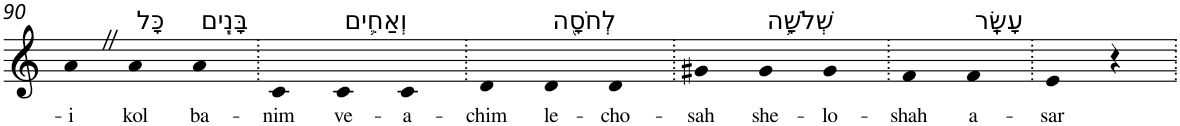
**kern	**text
*part1	*part1
*staff1	*staff1
*I"Piano	*
*I'Pno	*
!!LO:PB:g=z
*clefG2	*
*k[]	*
=90	=90
!	!LO:LY:b
4aZ	-i
!LO:TX:a:t=כָּל	!
!	!LO:LY:b
4a	kol
!LO:TX:a:t=בָּנִ֧ים	!
!	!LO:LY:b
4a	ba-
=91.	=91.
!	!LO:LY:b
4c	-nim
!LO:TX:a:t=וְאַחִ֛ים	!
!	!LO:LY:b
4c	ve-
!	!LO:LY:b
4c	-a-
=92.	=92.
!	!LO:LY:b
4d	-chim
!LO:TX:a:t=לְחֹסָ֖ה	!
!	!LO:LY:b
4d	le-
!	!LO:LY:b
4d	-cho-
=93.	=93.
!	!LO:LY:b
4g#X	-sah
!LO:TX:a:t=שְׁלֹשָׁ֥ה	!
!	!LO:LY:b
4g#	she-
!	!LO:LY:b
4g#	-lo-
=94.	=94.
!	!LO:LY:b
4f	-shah
!LO:TX:a:t=עָשָֽׂר	!
!	!LO:LY:b
4f	a-
=95.	=95.
!	!LO:LY:b
4e	-sar
4r	.
=.	=.
*-	*-
